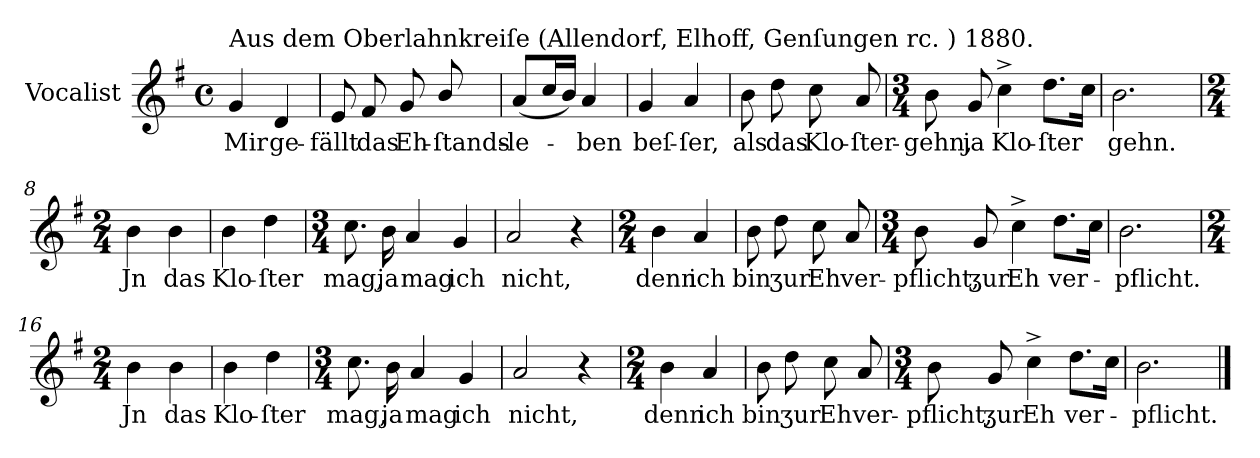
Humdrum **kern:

**kern	**text
*part1	*part1
*staff1	*staff1
*I"Vocalist	*
*k[f#]	*
*G:	*
*M2/4	*
*met(c)	*
=1	=1
!LO:TX:a:t=Aus dem Oberlahnkreiſe (Allendorf, Elhoff, Genſungen rc. ) 1880.	!
4g	Mir
4d	ge-
=2	=2
8e	-fällt
8f#	das
8g	Eh-
8b/	-ſtands-
=3	=3
(8a/L	-le-
16ccL	.
16bJJ)	.
4a	-ben
=4	=4
4g	beſ-
4a	-ſer,
=5	=5
8b	als
8dd	das
8cc	Klo-
8a	-ſter-
=6	=6
*M3/4	*
8b	-gehn,
8g	ja
4cc^	Klo-
8.ddL	-ſter
16ccJk	.
=7	=7
2.b	gehn.
=8	=8
*M2/4	*
4b	Jn
4b	das
=9	=9
4b	Klo-
4dd	-ſter
=10	=10
*M3/4	*
8.cc	mag,
16b	ja
4a	mag
4g	ich
=11	=11
2a	nicht,
4r	.
=12	=12
*M2/4	*
4b	denn
4a	ich
=13	=13
8b	bin
8dd	ʒur
8cc	Eh
8a	ver-
=14	=14
*M3/4	*
8b	-pflicht,
8g	ʒur
4cc^	Eh
8.ddL	ver-
16ccJk	.
=15	=15
2.b	-pflicht.
=16	=16
*M2/4	*
4b	Jn
4b	das
=17	=17
4b	Klo-
4dd	-ſter
=18	=18
*M3/4	*
8.cc	mag,
16b	ja
4a	mag
4g	ich
=19	=19
2a	nicht,
4r	.
=20	=20
*M2/4	*
4b	denn
4a	ich
=21	=21
8b	bin
8dd	ʒur
8cc	Eh
8a	ver-
=22	=22
*M3/4	*
8b	-pflicht,
8g	ʒur
4cc^	Eh
8.ddL	ver-
16ccJk	.
=23	=23
2.b	-pflicht.
==	==
*-	*-
